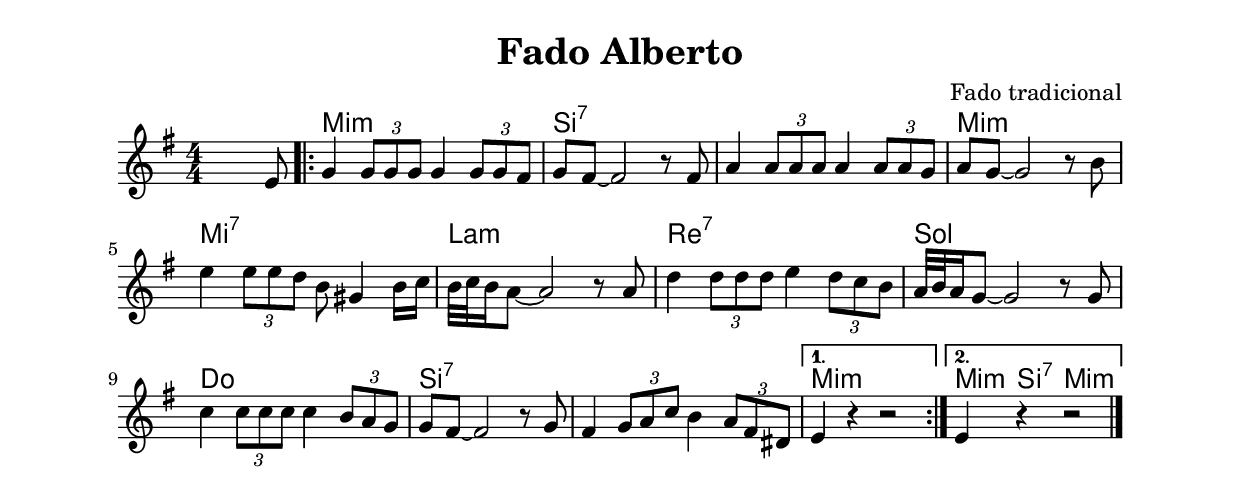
% Fado Alberto
% Engraved by Joan Josep Ordinas Rosa <jordinas@gmail.com> 

\version "2.16.2"

\include "portugues.ly"

% Fado Alberto
% Engraved by Joan Josep Ordinas Rosa <jordinas@gmail.com> 

\version "2.16.2"

\include "portugues.ly"

%%%%%%%%%%%%%%%%%%%%%%%%%%%%%%%%%%%%%%%%%%%%%%%%%%%%%%%%%%%%%%%%%%%%%%%%
% Page setup
%%%%%%%%%%%%%%%%%%%%%%%%%%%%%%%%%%%%%%%%%%%%%%%%%%%%%%%%%%%%%%%%%%%%%%%%

\paper {
  #(set-paper-size "a4")
  top-margin = 25\mm
  bottom-margin = 20\mm
  left-margin = 20\mm
  line-width =  170\mm
  ragged-bottom = ##t
}

\header {
  title = "Fado Alberto"
  composer = "Fado tradicional"
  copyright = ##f
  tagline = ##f
}

Stave = {
  \clef treble
  \key mi \minor
  \numericTimeSignature
  \time 4/4
}

Tablature = {
  \clef tab
  \key mi \minor
  \numericTimeSignature
  \time 4/4
}

% Macros

DalSegno = {
  \once \override Score.RehearsalMark #'break-visibility = #begin-of-line-invisible
  \once \override Score.RehearsalMark #'self-alignment-X = #RIGHT  
  \once \override Score.RehearsalMark #'font-size = #-1
  \mark \markup { \italic \bold "D.S." }
}

% EOF

% Fado Alberto
% Engraved by Joan Josep Ordinas Rosa <jordinas@gmail.com> 

\version "2.12.3"

\include "portugues.ly"

%%%%%%%%%%%%%%%%%%%%%%%%%%%%%%%%%%%%%%%%%%%%%%%%%%%%%%%%%%%%%%%%%%%%%%%%
% Melody
%%%%%%%%%%%%%%%%%%%%%%%%%%%%%%%%%%%%%%%%%%%%%%%%%%%%%%%%%%%%%%%%%%%%%%%%

Melody = \relative do' {
  %\partial 8 mi8 |
  s2 s4 s8 mi8
  \repeat volta 2 {
    \set Score.currentBarNumber = #1
    sol4 \times 2/3 { sol8 sol sol } sol4 \times 2/3 { sol8 sol fas } |
    sol8 fas8~ fas2 r8 fas8 |
    la4 \times 2/3 { la8 la la } la4 \times 2/3 { la8 la sol } |
    la8 sol~ sol2 r8 si |
    mi4 \times 2/3 { mi8 mi re } si8 sols4 si16 do |
    si32 do si16 la8~ la2 r8 la8 |
    re4 \times 2/3 { re8 re re } mi4 \times 2/3 { re8 do si } |
    la32 si la16 sol8~ sol2 r8 sol8 |
    do4 \times 2/3 { do8 do do } do4 \times 2/3 { si8 la sol } |
    sol8 fas~ fas2 r8 sol |
    fas4 \times 2/3 { sol8 la do } si4 \times 2/3 { la8 fas res }

  }
  \alternative {
    { mi4 r4 r2 }
    { mi4 r4 r2 \bar "|." }
  }
}

% Desired measures for line
Breaks = \notemode {
  s1
  \repeat volta 2 {
    s1 * 4 \break
    s1 * 4 \break
    s1 * 3
  }
  \alternative {
    { s1 }
    { s1 }
  }
}

% EOF

% Fado Alberto
% Engraved by Joan Josep Ordinas Rosa <jordinas@gmail.com> 

\version "2.16.2"

\include "portugues.ly"

%%%%%%%%%%%%%%%%%%%%%%%%%%%%%%%%%%%%%%%%%%%%%%%%%%%%%%%%%%%%%%%%%%%%%%%%
% Basic harmony
%%%%%%%%%%%%%%%%%%%%%%%%%%%%%%%%%%%%%%%%%%%%%%%%%%%%%%%%%%%%%%%%%%%%%%%%

Harmony = \chordmode {
  \set chordChanges = ##t
  \skip 1
  \repeat volta 2 {
   mi1:m si1:7 si1:7 mi1:m
   mi1:7 la1:m re1:7 sol1
   do1 si1:7 si1:7
  }
  \alternative {
    { mi1:m }
    { 
      \set chordChanges = ##f
      mi4:m si4:7 mi2:m
    }
  }
}

% EOF


%%%%%%%%%%%%%%%%%%%%%%%%%%%%%%%%%%%%%%%%%%%%%%%%%%%%%%%%%%%%%%%%%%%%%%%%
% Lead sheet
%%%%%%%%%%%%%%%%%%%%%%%%%%%%%%%%%%%%%%%%%%%%%%%%%%%%%%%%%%%%%%%%%%%%%%%%

% Score

#(set-global-staff-size 20)

\score {
  \simultaneous {
    \new ChordNames {
      \Harmony
    }
    \new Staff \with {
    } <<
      \Stave
      \new Voice {
	\Melody
      }
      \new Voice \Breaks
    >>
  }
  \layout {
    \context { \Score
    }
    indent = 0.0\cm
  }
  %\midi { }
}

% EOF
